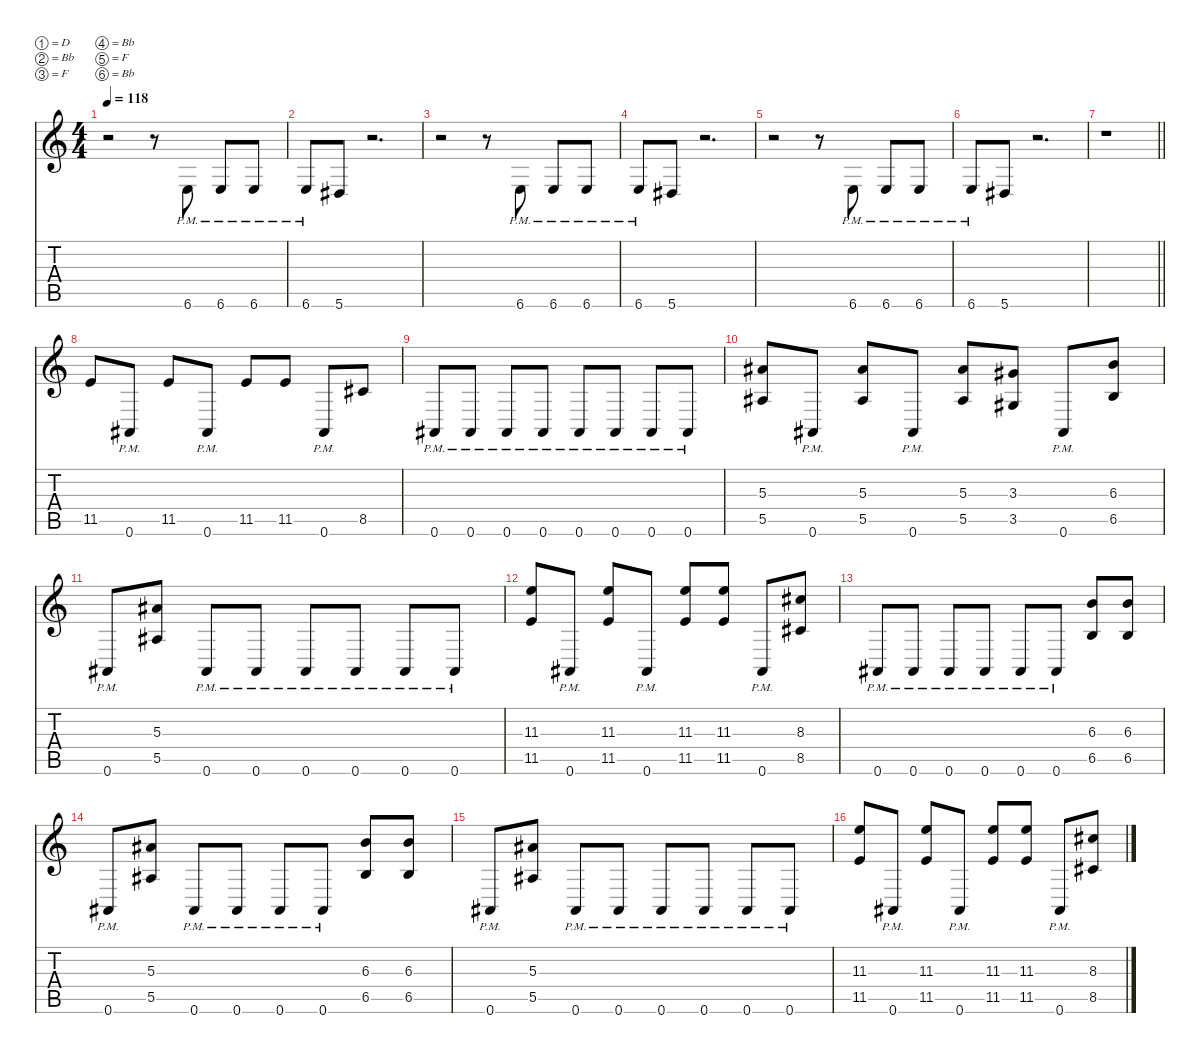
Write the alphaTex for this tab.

\defaultSystemsLayout 4
\hideDynamics
\bracketExtendMode nobrackets
\singleTrackTrackNamePolicy hidden
\multiTrackTrackNamePolicy hidden
\firstSystemTrackNameMode fullname
\otherSystemsTrackNameOrientation horizontal
\track ("Guitar 1" "jz.guit.") {defaultSystemsLayout 8 instrument electricguitarjazz}
\staff {score tabs}
\tuning (D4 Bb3 F3 Bb2 F2 Bb1)
\ts (4 4)
\tempo 118
\clef g2
\ks c
r.2{dy f beam Down} r.8{beam Down} 6.6{pm}.8{beam Up} 6.6{pm}.8{beam Up} 6.6{pm}.8{beam Up} |
6.6{pm}.8{beam Up} 5.6{acc #}.8{beam Up} r.2{d beam Up} |
r.2{beam Down} r.8{beam Down} 6.6{pm}.8{beam Up} 6.6{pm}.8{beam Up} 6.6{pm}.8{beam Up} |
6.6{pm}.8{beam Up} 5.6{acc #}.8{beam Up} r.2{d beam Up} |
r.2{beam Down} r.8{beam Down} 6.6{pm}.8{beam Up} 6.6{pm}.8{beam Up} 6.6{pm}.8{beam Up} |
6.6{pm}.8{beam Up} 5.6{acc #}.8{beam Up} r.2{d beam Up} |
\barLineRight lightlight
r.1{beam Down} |
11.5.8{dy ff beam Up} 0.6{pm acc #}.8{beam Up} 11.5.8{beam Up} 0.6{pm acc #}.8{beam Up} 11.5.8{beam Up} 11.5.8{beam Up} 0.6{pm acc #}.8{beam Up} 8.5{acc #}.8{beam Up} |
0.6{pm acc #}.8{beam Up} 0.6{pm acc #}.8{beam Up} 0.6{pm acc #}.8{beam Up} 0.6{pm acc #}.8{beam Up} 0.6{pm acc #}.8{beam Up} 0.6{pm acc #}.8{beam Up} 0.6{pm acc #}.8{beam Up} 0.6{pm acc #}.8{beam Up} |
(5.3{acc #} 5.5{acc #}).8{dy mf beam Up} 0.6{pm acc #}.8{dy ff beam Up} (5.3{acc #} 5.5{acc #}).8{dy mf beam Up} 0.6{pm acc #}.8{dy ff beam Up} (5.3{acc #} 5.5{acc #}).8{dy mf beam Up} (3.3{acc #} 3.5{acc #}).8{beam Up} 0.6{pm acc #}.8{dy ff beam Up} (6.3 6.5).8{dy mf beam Up} |
0.6{pm acc #}.8{dy ff beam Up} (5.3{acc #} 5.5{acc #}).8{dy mf beam Up} 0.6{pm acc #}.8{dy ff beam Up} 0.6{pm acc #}.8{beam Up} 0.6{pm acc #}.8{beam Up} 0.6{pm acc #}.8{beam Up} 0.6{pm acc #}.8{beam Up} 0.6{pm acc #}.8{beam Up} |
(11.3 11.5).8{dy mf beam Up} 0.6{pm acc #}.8{dy ff beam Up} (11.3 11.5).8{dy mf beam Up} 0.6{pm acc #}.8{dy ff beam Up} (11.3 11.5).8{dy mf beam Up} (11.3 11.5).8{beam Up} 0.6{pm acc #}.8{dy ff beam Up} (8.3{acc #} 8.5{acc #}).8{dy mf beam Up} |
0.6{pm acc #}.8{dy ff beam Up} 0.6{pm acc #}.8{beam Up} 0.6{pm acc #}.8{beam Up} 0.6{pm acc #}.8{beam Up} 0.6{pm acc #}.8{beam Up} 0.6{pm acc #}.8{beam Up} (6.3 6.5).8{dy mf beam Up} (6.3 6.5).8{beam Up} |
0.6{pm acc #}.8{dy ff beam Up} (5.3{acc #} 5.5{acc #}).8{dy mf beam Up} 0.6{pm acc #}.8{dy ff beam Up} 0.6{pm acc #}.8{beam Up} 0.6{pm acc #}.8{beam Up} 0.6{pm acc #}.8{beam Up} (6.3 6.5).8{dy mf beam Up} (6.3 6.5).8{beam Up} |
0.6{pm acc #}.8{dy ff beam Up} (5.3{acc #} 5.5{acc #}).8{dy mf beam Up} 0.6{pm acc #}.8{dy ff beam Up} 0.6{pm acc #}.8{beam Up} 0.6{pm acc #}.8{beam Up} 0.6{pm acc #}.8{beam Up} 0.6{pm acc #}.8{beam Up} 0.6{pm acc #}.8{beam Up} |
(11.3 11.5).8{dy mf beam Up} 0.6{pm acc #}.8{dy ff beam Up} (11.3 11.5).8{dy mf beam Up} 0.6{pm acc #}.8{dy ff beam Up} (11.3 11.5).8{dy mf beam Up} (11.3 11.5).8{beam Up} 0.6{pm acc #}.8{dy ff beam Up} (8.3{acc #} 8.5{acc #}).8{dy mf beam Up}
